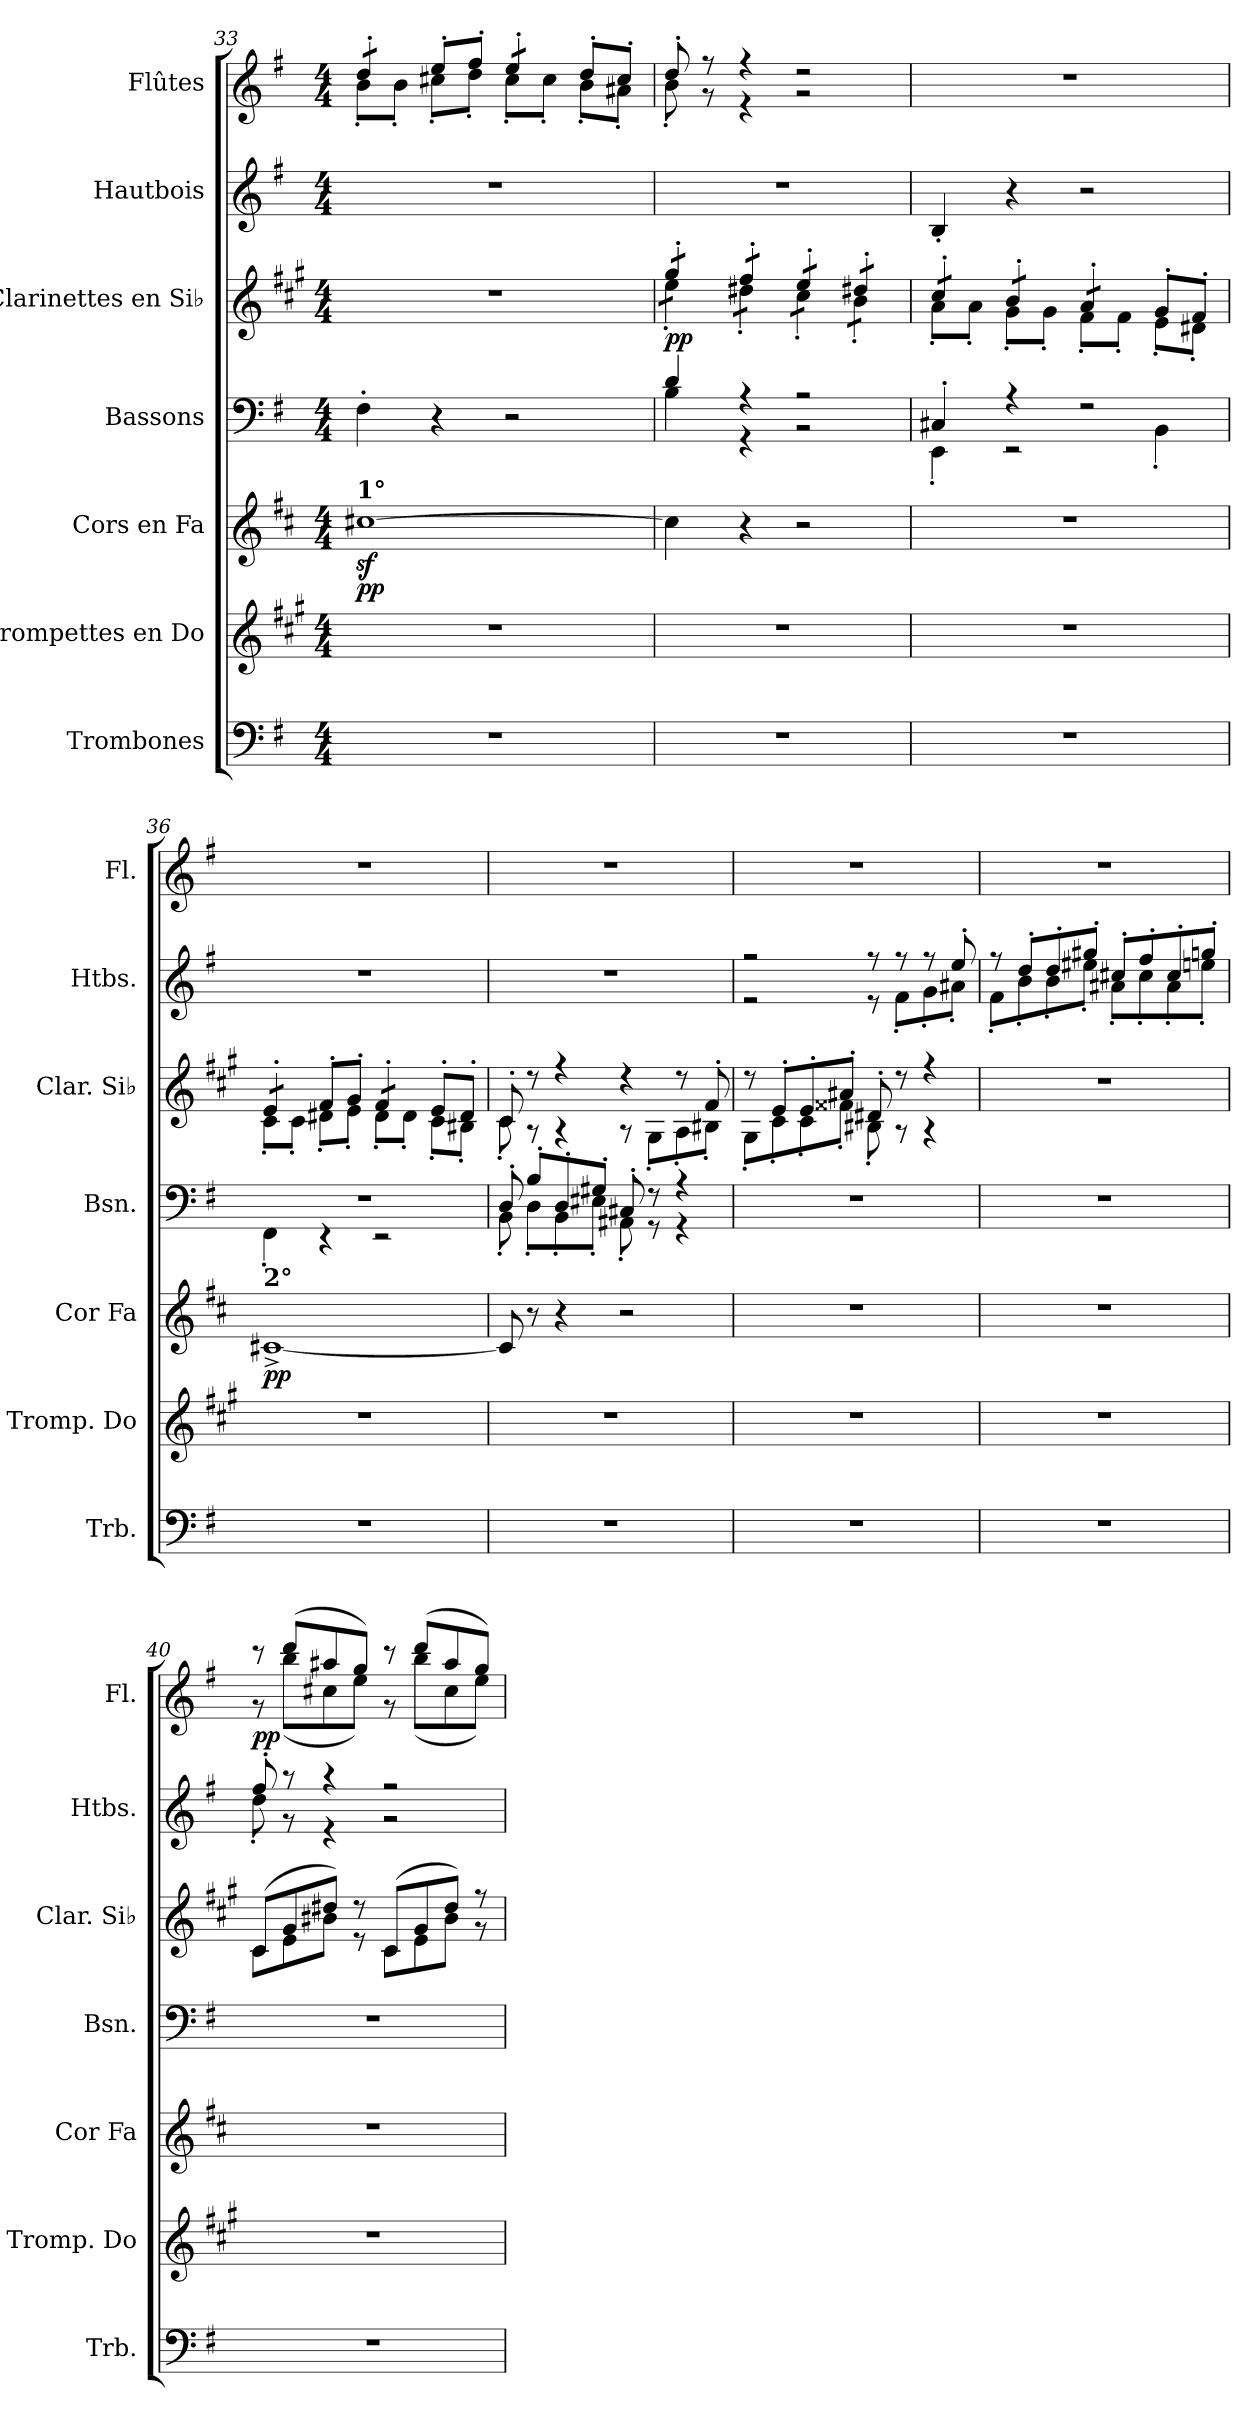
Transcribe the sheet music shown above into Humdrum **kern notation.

**kern	**kern	**kern	**dynam	**kern	**kern	**dynam	**kern	**kern	**dynam
*part7	*part6	*part5	*part5	*part4	*part3	*part3	*part2	*part1	*part1
*staff7	*staff6	*staff5	*staff5	*staff4	*staff3	*staff3	*staff2	*staff1	*staff1
*I"Trombones	*I"Trompettes en Do	*I"Cors en Fa	*	*I"Bassons	*I"Clarinettes en Si♭	*	*I"Hautbois	*I"Flûtes	*
*I'Trb.	*I'Tromp. Do	*I'Cor Fa	*	*I'Bsn.	*I'Clar. Si♭	*	*I'Htbs.	*I'Fl.	*
*clefF4	*clefG2	*clefG2	*	*clefF4	*clefG2	*	*clefG2	*clefG2	*
*	*ITrd1c2	*ITrd4c7	*	*	*ITrd1c2	*	*	*	*
*k[f#]	*k[f#]	*k[f#]	*	*k[f#]	*k[f#]	*	*k[f#]	*k[f#]	*
*M4/4	*M4/4	*M4/4	*	*M4/4	*M4/4	*	*M4/4	*M4/4	*
=33	=33	=33	=33	=33	=33	=33	=33	=33	=33
*	*	*	*	*	*	*	*	*^	*
!	!	!LO:TX:a:B:t=1°	!	!	!	!	!	!	!	!
!	!	!	!LO:DY:b	!	!	!	!	!	!	!
*	*	*	*	*	*	*	*	*tremolo	*	*
1r	1r	[1f#Xz>	pp	4F#'\	1r	.	1r	8dd'/L	8b'\L	.
.	.	.	.	.	.	.	.	8dd'/J	8b'\J	.
*	*	*	*	*	*	*	*	*Xtremolo	*	*
.	.	.	.	4r	.	.	.	8ee'/L	8cc#X'\L	.
.	.	.	.	.	.	.	.	8ff#'/J	8dd'\J	.
*	*	*	*	*	*	*	*	*tremolo	*	*
.	.	.	.	2r	.	.	.	8ee'/L	8cc#'\L	.
.	.	.	.	.	.	.	.	8ee'/J	8cc#'\J	.
*	*	*	*	*	*	*	*	*Xtremolo	*	*
.	.	.	.	.	.	.	.	8dd'/L	8b'\L	.
.	.	.	.	.	.	.	.	8cc#'/J	8a#X'\J	.
!!LO:PB:g=z	!!
=34	=34	=34	=34	=34	=34	=34	=34	=34	=34	=34
*	*	*	*	*^	*^	*	*	*	*	*
!	!	!	!	!	!	!	!	!LO:DY:b	!	!	!	!
*	*	*	*	*	*	*tremolo	*	*	*	*	*	*
1r	1r	4f#\]	.	4d/	4B\	8ff#'/L	8dd'\L	pp	1r	8dd'/	8b'\	.
.	.	.	.	.	.	8ff#'/J	8dd'\J	.	.	8r	8r	.
.	.	4r	.	4r	4r	8ee'/L	8cc#X'\L	.	.	4r	4r	.
.	.	.	.	.	.	8ee'/J	8cc#X'\J	.	.	.	.	.
.	.	2r	.	2r	2r	8dd'/L	8b'\L	.	.	2r	2r	.
.	.	.	.	.	.	8dd'/J	8b'\J	.	.	.	.	.
.	.	.	.	.	.	8cc#X'/L	8a'\L	.	.	.	.	.
.	.	.	.	.	.	8cc#X'/J	8a'\J	.	.	.	.	.
*	*	*	*	*	*	*	*	*	*	*v	*v	*
=35	=35	=35	=35	=35	=35	=35	=35	=35	=35	=35	=35
1r	1r	1r	.	4C#X'/	4EE'\	8b'/L	8g'\L	.	4B'/	1r	.
.	.	.	.	.	.	8b'/J	8g'\J	.	.	.	.
.	.	.	.	4r	2r	8a'/L	8f#'\L	.	4r	.	.
.	.	.	.	.	.	8a'/J	8f#'\J	.	.	.	.
.	.	.	.	2r	.	8g'/L	8e'\L	.	2r	.	.
.	.	.	.	.	.	8g'/J	8e'\J	.	.	.	.
*	*	*	*	*	*	*Xtremolo	*	*	*	*	*
.	.	.	.	.	4BB'\	8f#'/L	8d'\L	.	.	.	.
.	.	.	.	.	.	8e'/J	8c#X'\J	.	.	.	.
=36	=36	=36	=36	=36	=36	=36	=36	=36	=36	=36	=36
!	!	!LO:TX:a:B:t=2°	!	!	!	!	!	!	!	!	!
!	!	!	!LO:DY:b	!	!	!	!	!	!	!	!
*	*	*	*	*	*	*tremolo	*	*	*	*	*
1r	1r	[1F#X^	pp	1r	4FF#'\	8d'/L	8B'\L	.	1r	1r	.
.	.	.	.	.	.	8d'/J	8B'\J	.	.	.	.
*	*	*	*	*	*	*Xtremolo	*	*	*	*	*
.	.	.	.	.	4r	8e'/L	8c#X'\L	.	.	.	.
.	.	.	.	.	.	8f#'/J	8d'\J	.	.	.	.
*	*	*	*	*	*	*tremolo	*	*	*	*	*
.	.	.	.	.	2r	8e'/L	8c#'\L	.	.	.	.
.	.	.	.	.	.	8e'/J	8c#'\J	.	.	.	.
*	*	*	*	*	*	*Xtremolo	*	*	*	*	*
.	.	.	.	.	.	8d'/L	8B'\L	.	.	.	.
.	.	.	.	.	.	8c#'/J	8A#X'\J	.	.	.	.
=37	=37	=37	=37	=37	=37	=37	=37	=37	=37	=37	=37
1r	1r	8F#/]	.	8D'/	8BB'\	8B'/	8B'\	.	1r	1r	.
.	.	8r	.	8B'/L	8D'\L	8r	8r	.	.	.	.
.	.	4r	.	8D'/	8BB'\	4r	4r	.	.	.	.
.	.	.	.	8G#X'/J	8E#X'\J	.	.	.	.	.	.
.	.	2r	.	8C#X'/	8AA#X'\	4r	8r	.	.	.	.
.	.	.	.	8r	8r	.	8F#'\L	.	.	.	.
.	.	.	.	4r	4r	8r	8G'\	.	.	.	.
.	.	.	.	.	.	8e'/	8A#X'\J	.	.	.	.
*	*	*	*	*v	*v	*	*	*	*	*	*
!!LO:PB:g=z
=38	=38	=38	=38	=38	=38	=38	=38	=38	=38	=38
*	*	*	*	*	*	*	*	*^	*	*
1r	1r	1r	.	1r	8r	8F#'\L	.	2r	2r	1r	.
.	.	.	.	.	8d'/L	8B'\	.	.	.	.	.
.	.	.	.	.	8d'/	8B'\	.	.	.	.	.
.	.	.	.	.	8g#X'/J	8e#X'\J	.	.	.	.	.
.	.	.	.	.	8c#X'/	8A#X'\	.	8r	8r	.	.
.	.	.	.	.	8r	8r	.	8r	8f#'\L	.	.
.	.	.	.	.	4r	4r	.	8r	8g'\	.	.
.	.	.	.	.	.	.	.	8ee'/	8a#X'\J	.	.
*	*	*	*	*	*v	*v	*	*	*	*	*
=39	=39	=39	=39	=39	=39	=39	=39	=39	=39	=39
1r	1r	1r	.	1r	1r	.	8r	8f#'\L	1r	.
.	.	.	.	.	.	.	8dd'/L	8b'\	.	.
.	.	.	.	.	.	.	8dd'/	8b'\	.	.
.	.	.	.	.	.	.	8gg#X'/J	8ee#X'\J	.	.
.	.	.	.	.	.	.	8cc#X'/L	8a#X'\L	.	.
.	.	.	.	.	.	.	8ff#'/	8cc#'\	.	.
.	.	.	.	.	.	.	8cc#'/	8a#'\	.	.
.	.	.	.	.	.	.	8ggn'/J	8een'\J	.	.
=40	=40	=40	=40	=40	=40	=40	=40	=40	=40	=40
*	*	*	*	*	*^	*	*	*	*^	*
!	!	!	!	!	!	!	!	!	!	!	!	!LO:DY:b
1r	1r	1r	.	1r	(8B/L	8B\L	.	8ff#'/	8dd'\	8r	8r	pp
.	.	.	.	.	8f#/	8d\	.	8r	8r	(8ddd/L	(8bb\L	.
.	.	.	.	.	8cc#X/J)	8a#X\J	.	4r	4r	8aa#X/	8cc#X\	.
.	.	.	.	.	8r	8r	.	.	.	8gg/J)	8ee\J)	.
.	.	.	.	.	(8B/L	8B\L	.	2r	2r	8r	8r	.
.	.	.	.	.	8f#/	8d\	.	.	.	(8ddd/L	(8bb\L	.
.	.	.	.	.	8cc#/J)	8a#\J	.	.	.	8aa#/	8cc#\	.
.	.	.	.	.	8r	8r	.	.	.	8gg/J)	8ee\J)	.
*	*	*	*	*	*v	*v	*	*	*	*v	*v	*
*	*	*	*	*	*	*	*v	*v	*	*
=	=	=	=	=	=	=	=	=	=
*-	*-	*-	*-	*-	*-	*-	*-	*-	*-
